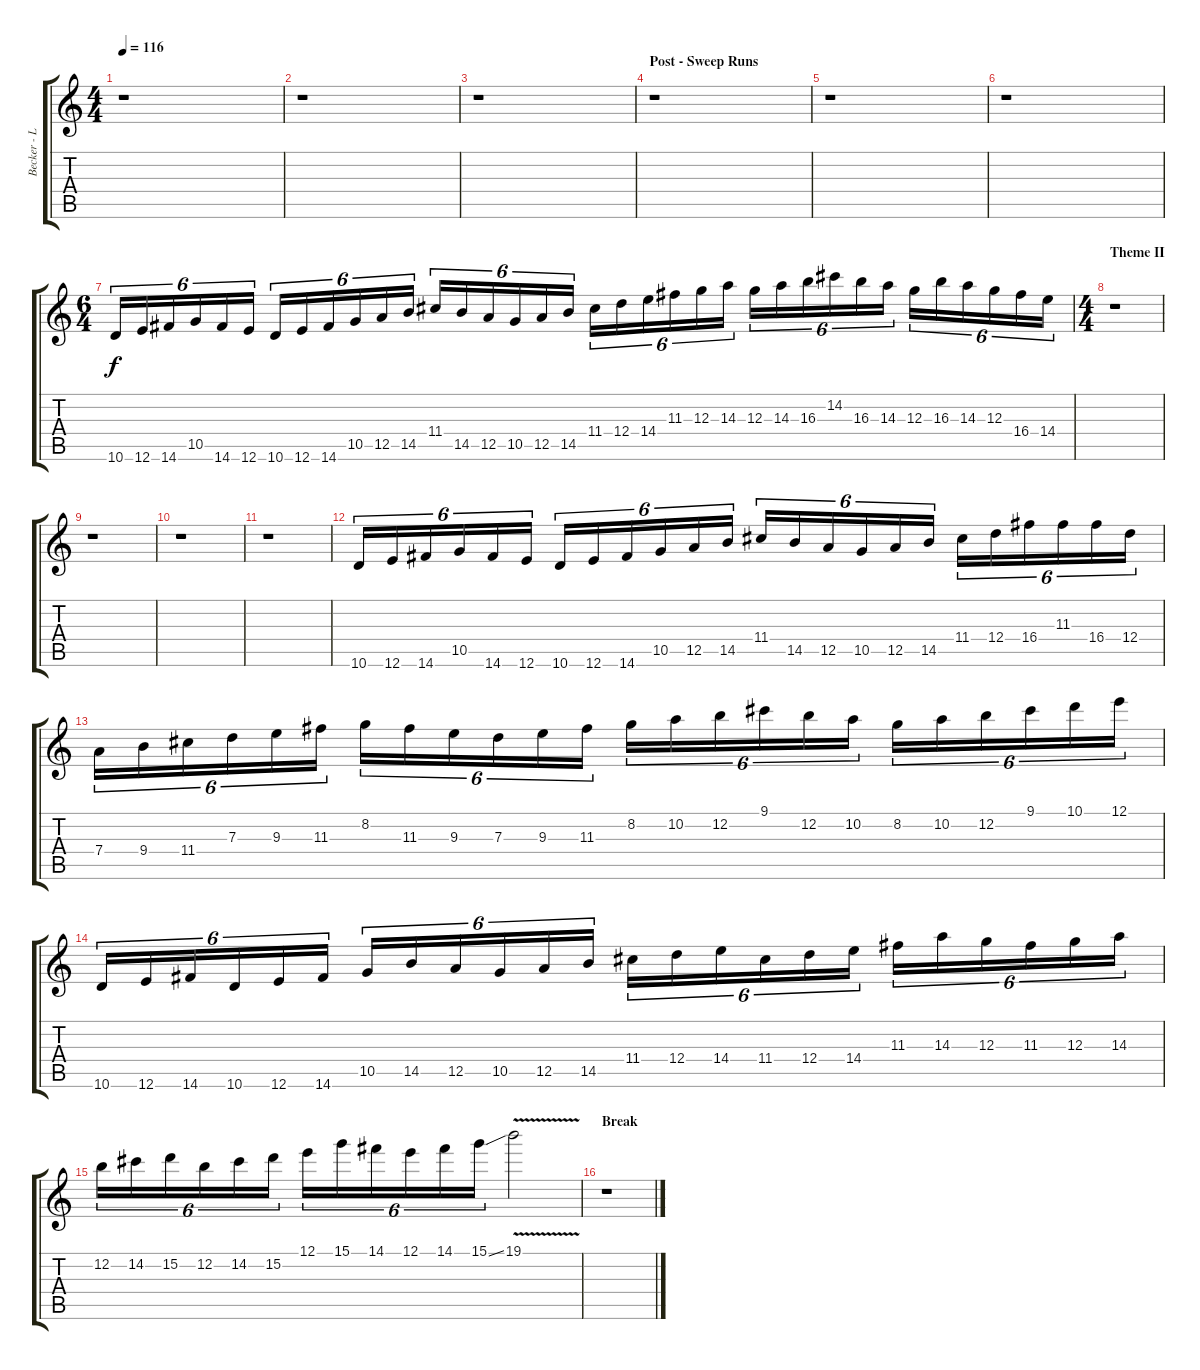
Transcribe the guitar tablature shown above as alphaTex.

\track ("Becker - Lead Harmony" "Becker - L") {instrument distortionguitar}
\staff {score tabs}
\tuning (E4 B3 G3 D3 A2 E2) {hide}
\ts (4 4)
\tempo 116
\clef g2
\ks c
r.1{dy f} |
r.1 |
r.1 |
\section ("" "Post - Sweep Runs")
r.1 |
r.1 |
r.1 |
\ts (6 4)
10.6.16{tu (6 4)} 12.6.16{tu (6 4)} 14.6.16{tu (6 4)} 10.5.16{tu (6 4)} 14.6.16{tu (6 4)} 12.6.16{tu (6 4)} 10.6.16{tu (6 4)} 12.6.16{tu (6 4)} 14.6.16{tu (6 4)} 10.5.16{tu (6 4)} 12.5.16{tu (6 4)} 14.5.16{tu (6 4)} 11.4.16{tu (6 4)} 14.5.16{tu (6 4)} 12.5.16{tu (6 4)} 10.5.16{tu (6 4)} 12.5.16{tu (6 4)} 14.5.16{tu (6 4)} 11.4.16{tu (6 4)} 12.4.16{tu (6 4)} 14.4.16{tu (6 4)} 11.3.16{tu (6 4)} 12.3.16{tu (6 4)} 14.3.16{tu (6 4)} 12.3.16{tu (6 4)} 14.3.16{tu (6 4)} 16.3.16{tu (6 4)} 14.2.16{tu (6 4)} 16.3.16{tu (6 4)} 14.3.16{tu (6 4)} 12.3.16{tu (6 4)} 16.3.16{tu (6 4)} 14.3.16{tu (6 4)} 12.3.16{tu (6 4)} 16.4.16{tu (6 4)} 14.4.16{tu (6 4)} |
\ts (4 4)
\section ("" "Theme II")
r.1 |
r.1 |
r.1 |
r.1 |
10.6.16{tu (6 4)} 12.6.16{tu (6 4)} 14.6.16{tu (6 4)} 10.5.16{tu (6 4)} 14.6.16{tu (6 4)} 12.6.16{tu (6 4)} 10.6.16{tu (6 4)} 12.6.16{tu (6 4)} 14.6.16{tu (6 4)} 10.5.16{tu (6 4)} 12.5.16{tu (6 4)} 14.5.16{tu (6 4)} 11.4.16{tu (6 4)} 14.5.16{tu (6 4)} 12.5.16{tu (6 4)} 10.5.16{tu (6 4)} 12.5.16{tu (6 4)} 14.5.16{tu (6 4)} 11.4.16{tu (6 4)} 12.4.16{tu (6 4)} 16.4.16{tu (6 4)} 11.3.16{tu (6 4)} 16.4.16{tu (6 4)} 12.4.16{tu (6 4)} |
7.4.16{tu (6 4)} 9.4.16{tu (6 4)} 11.4.16{tu (6 4)} 7.3.16{tu (6 4)} 9.3.16{tu (6 4)} 11.3.16{tu (6 4)} 8.2.16{tu (6 4)} 11.3.16{tu (6 4)} 9.3.16{tu (6 4)} 7.3.16{tu (6 4)} 9.3.16{tu (6 4)} 11.3.16{tu (6 4)} 8.2.16{tu (6 4)} 10.2.16{tu (6 4)} 12.2.16{tu (6 4)} 9.1.16{tu (6 4)} 12.2.16{tu (6 4)} 10.2.16{tu (6 4)} 8.2.16{tu (6 4)} 10.2.16{tu (6 4)} 12.2.16{tu (6 4)} 9.1.16{tu (6 4)} 10.1.16{tu (6 4)} 12.1.16{tu (6 4)} |
10.6.16{tu (6 4)} 12.6.16{tu (6 4)} 14.6.16{tu (6 4)} 10.6.16{tu (6 4)} 12.6.16{tu (6 4)} 14.6.16{tu (6 4)} 10.5.16{tu (6 4)} 14.5.16{tu (6 4)} 12.5.16{tu (6 4)} 10.5.16{tu (6 4)} 12.5.16{tu (6 4)} 14.5.16{tu (6 4)} 11.4.16{tu (6 4)} 12.4.16{tu (6 4)} 14.4.16{tu (6 4)} 11.4.16{tu (6 4)} 12.4.16{tu (6 4)} 14.4.16{tu (6 4)} 11.3.16{tu (6 4)} 14.3.16{tu (6 4)} 12.3.16{tu (6 4)} 11.3.16{tu (6 4)} 12.3.16{tu (6 4)} 14.3.16{tu (6 4)} |
12.2.16{tu (6 4)} 14.2.16{tu (6 4)} 15.2.16{tu (6 4)} 12.2.16{tu (6 4)} 14.2.16{tu (6 4)} 15.2.16{tu (6 4)} 12.1.16{tu (6 4)} 15.1.16{tu (6 4)} 14.1.16{tu (6 4)} 12.1.16{tu (6 4)} 14.1.16{tu (6 4)} 15.1{ss}.16{tu (6 4)} 19.1{v}.2 |
\section ("" "Break ")
r.1
